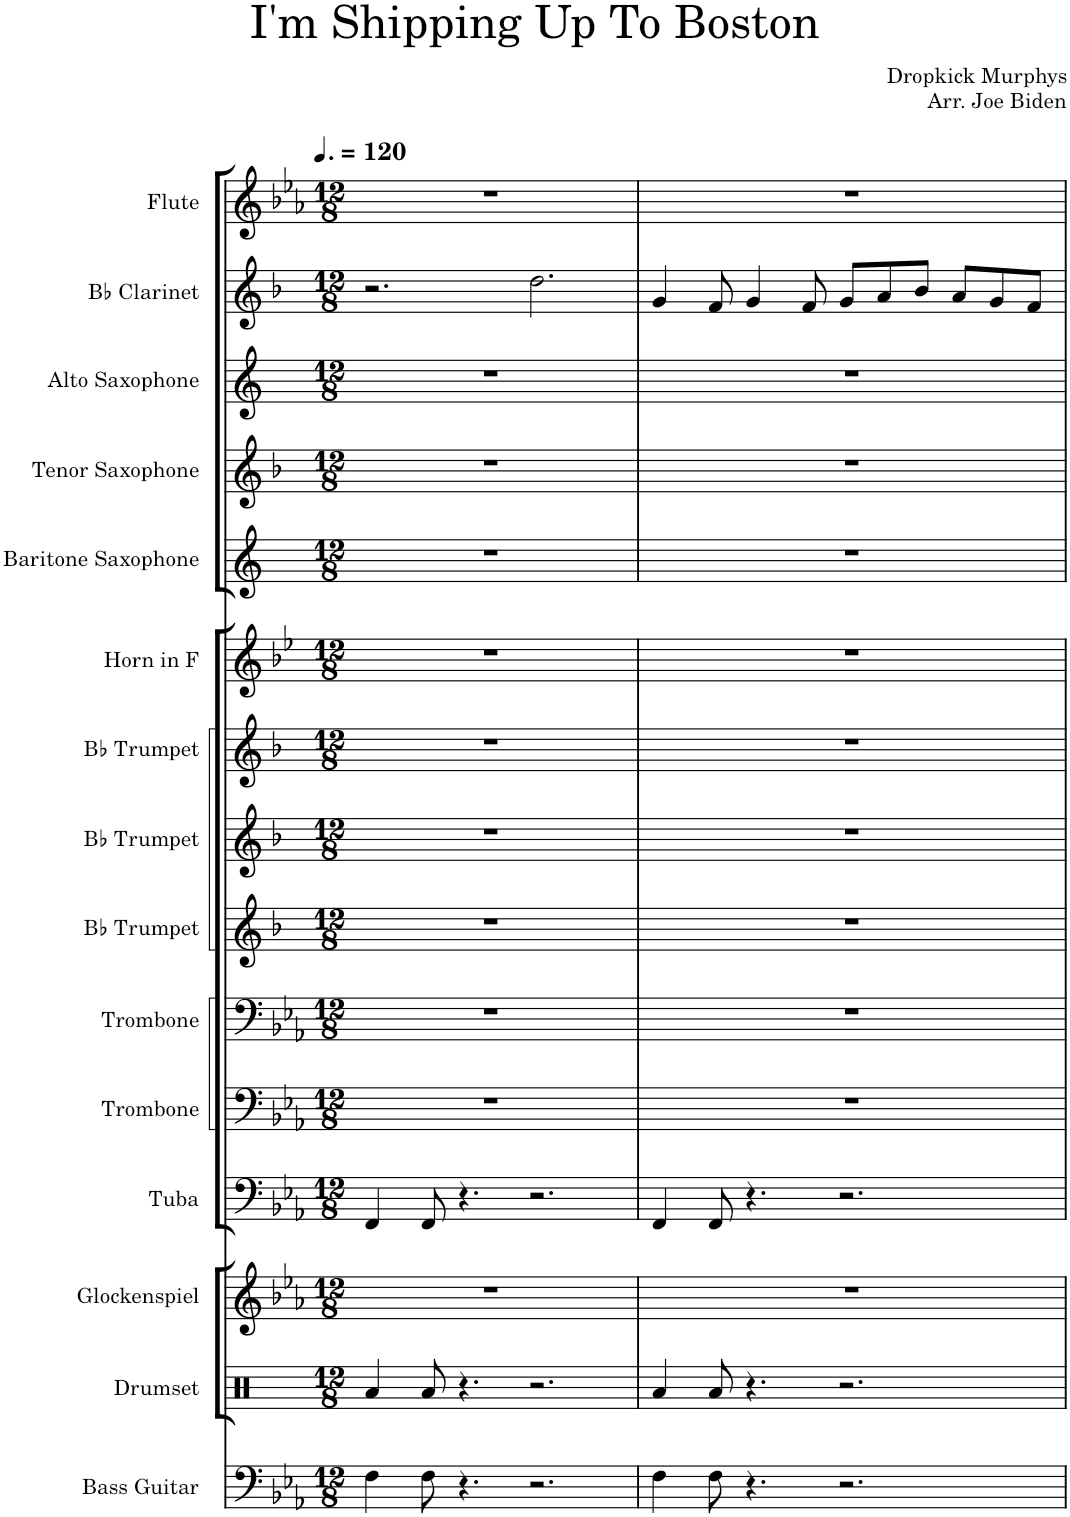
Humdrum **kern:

**kern	**kern	**kern	**kern	**kern	**kern	**kern	**kern	**kern	**kern	**kern	**kern	**kern	**kern	**kern
*part15	*part14	*part13	*part12	*part11	*part10	*part9	*part8	*part7	*part6	*part5	*part4	*part3	*part2	*part1
*staff15	*staff14	*staff13	*staff12	*staff11	*staff10	*staff9	*staff8	*staff7	*staff6	*staff5	*staff4	*staff3	*staff2	*staff1
*I"Bass Guitar	*I"Drumset	*I"Glockenspiel	*I"Tuba	*I"Trombone	*I"Trombone	*I"Bb Trumpet	*I"Bb Trumpet	*I"Bb Trumpet	*I"Horn in F	*I"Baritone Saxophone	*I"Tenor Saxophone	*I"Alto Saxophone	*I"Bb Clarinet	*I"Flute
*I'B. Guit.	*I'D. Set	*I'Glock.	*I'Tba.	*I'Tbn.	*I'Tbn.	*I'Bb Tpt.	*I'Bb Tpt.	*I'Bb Tpt.	*	*I'Bar. Sax.	*I'T. Sax.	*I'A. Sax.	*I'Bb Cl.	*I'Fl.
*clefF4	*clefX	*clefG2	*clefF4	*clefF4	*clefF4	*clefG2	*clefG2	*clefG2	*clefG2	*clefG2	*clefG2	*clefG2	*clefG2	*clefG2
*Trd7c12	*	*Trd-14c-24	*	*	*	*Trd1c2	*Trd1c2	*Trd1c2	*Trd4c7	*Trd12c21	*Trd8c14	*Trd5c9	*Trd1c2	*
*k[b-e-a-]	*k[]	*k[b-e-a-]	*k[b-e-a-]	*k[b-e-a-]	*k[b-e-a-]	*k[b-]	*k[b-]	*k[b-]	*k[b-e-]	*k[]	*k[b-]	*k[]	*k[b-]	*k[b-e-a-]
*M12/8	*M12/8	*M12/8	*M12/8	*M12/8	*M12/8	*M12/8	*M12/8	*M12/8	*M12/8	*M12/8	*M12/8	*M12/8	*M12/8	*M12/8
*MM180	*MM180	*MM180	*MM180	*MM180	*MM180	*MM180	*MM180	*MM180	*MM180	*MM180	*MM180	*MM180	*MM180	*MM180
=1	=1	=1	=1	=1	=1	=1	=1	=1	=1	=1	=1	=1	=1	=1
4F\	4Ra/	1.r	4FF/	1.r	1.r	1.r	1.r	1.r	1.r	1.r	1.r	1.r	2.r	1.r
8F\	8Ra/	.	8FF/	.	.	.	.	.	.	.	.	.	.	.
4.r	4.r	.	4.r	.	.	.	.	.	.	.	.	.	.	.
2.r	2.r	.	2.r	.	.	.	.	.	.	.	.	.	2.dd\	.
=2	=2	=2	=2	=2	=2	=2	=2	=2	=2	=2	=2	=2	=2	=2
4F\	4Ra/	1.r	4FF/	1.r	1.r	1.r	1.r	1.r	1.r	1.r	1.r	1.r	4g/	1.r
8F\	8Ra/	.	8FF/	.	.	.	.	.	.	.	.	.	8f/	.
4.r	4.r	.	4.r	.	.	.	.	.	.	.	.	.	4g/	.
.	.	.	.	.	.	.	.	.	.	.	.	.	8f/	.
2.r	2.r	.	2.r	.	.	.	.	.	.	.	.	.	8g/L	.
.	.	.	.	.	.	.	.	.	.	.	.	.	8a/	.
.	.	.	.	.	.	.	.	.	.	.	.	.	8b-/J	.
.	.	.	.	.	.	.	.	.	.	.	.	.	8a/L	.
.	.	.	.	.	.	.	.	.	.	.	.	.	8g/	.
.	.	.	.	.	.	.	.	.	.	.	.	.	8f/J	.
=	=	=	=	=	=	=	=	=	=	=	=	=	=	=
*-	*-	*-	*-	*-	*-	*-	*-	*-	*-	*-	*-	*-	*-	*-
